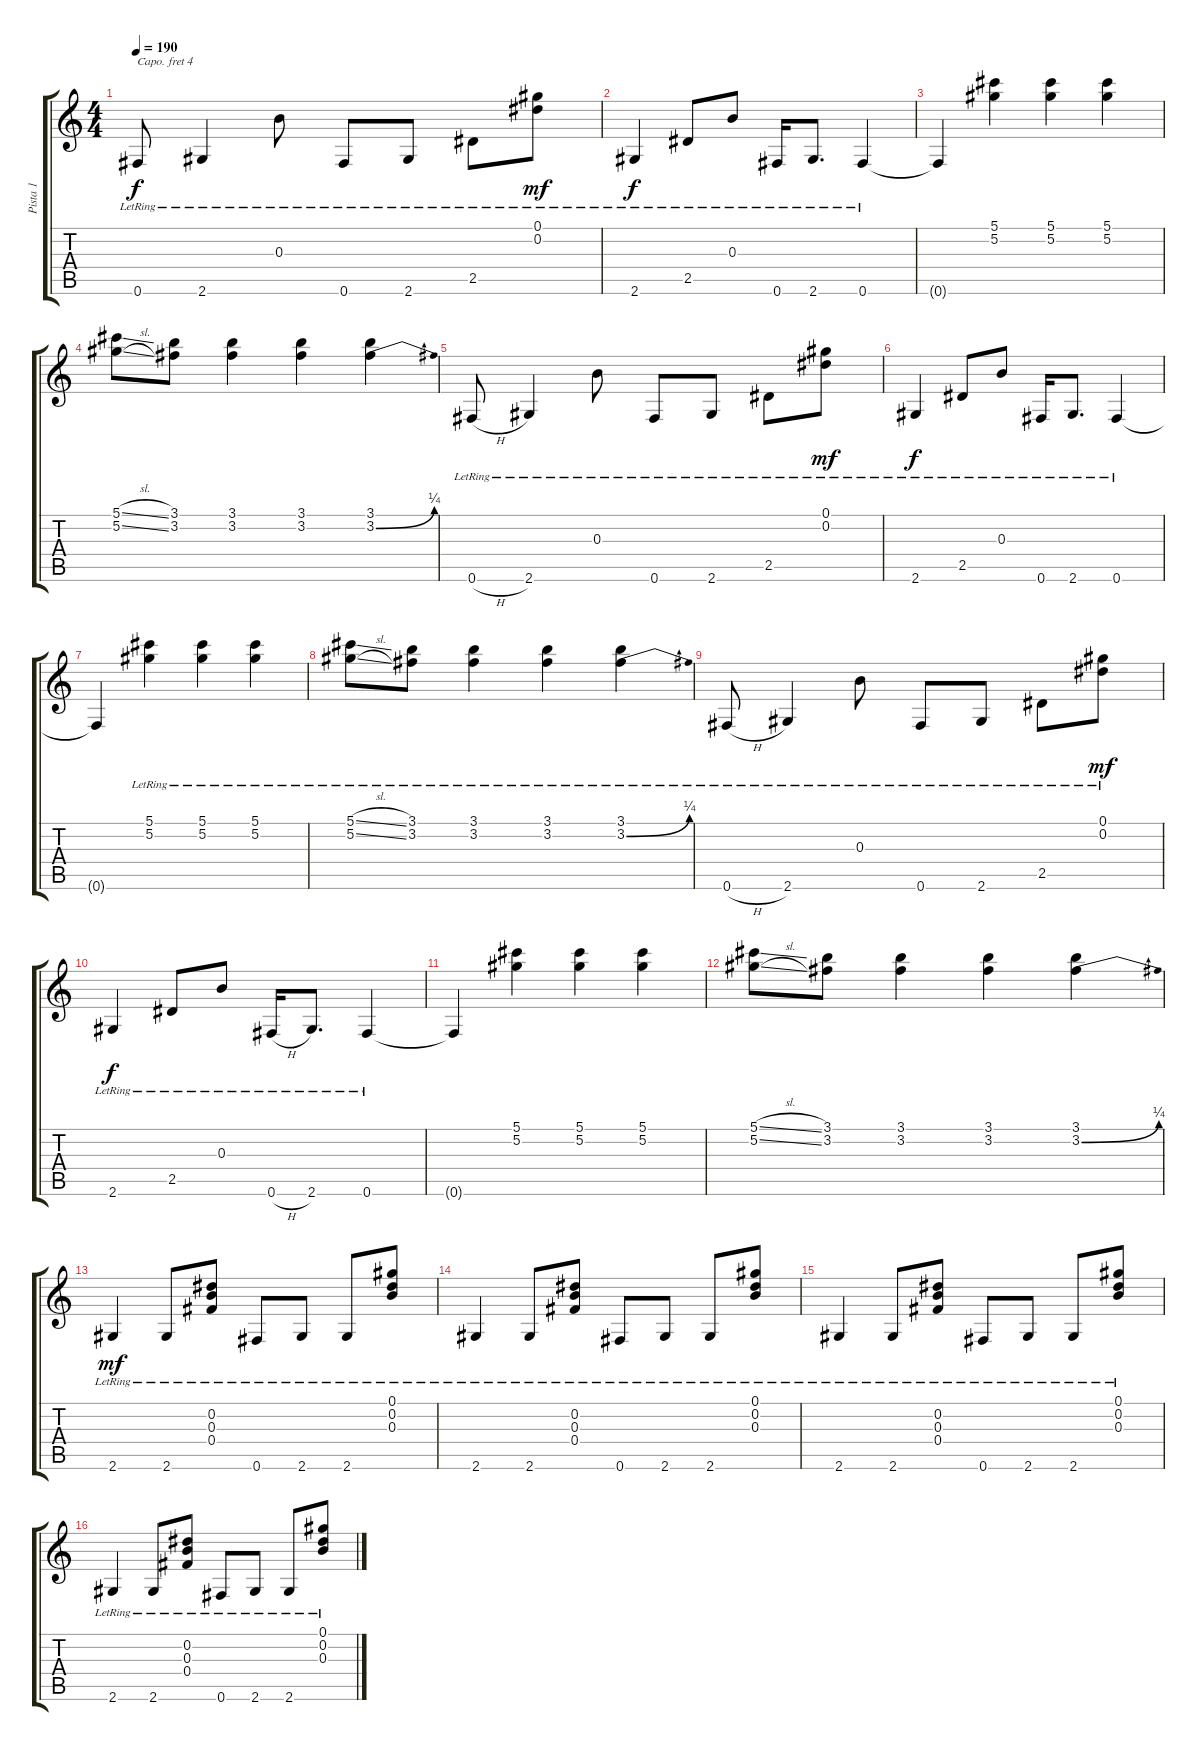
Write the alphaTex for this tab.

\track ("Pista 1" "Pista 1") {instrument electricguitarjazz}
\staff {score tabs}
\capo 4
\tuning (E4 B3 G3 D3 A2 D2) {hide}
\ts (4 4)
\tempo 190
\clef g2
\ks c
0.6{lr}.8{dy f} 2.6{lr}.4 0.3{lr}.8 0.6{lr}.8 2.6{lr}.8 2.5{lr}.8 (0.1{lr} 0.2{lr}).8{dy mf} |
2.6{lr}.4{dy f} 2.5{lr}.8 0.3{lr}.8 0.6{lr}.16 2.6{lr}.8{d} 0.6{lr}.4 |
0.6{t}.4 (5.1 5.2).4 (5.1 5.2).4 (5.1 5.2).4 |
(5.1{sl} 5.2{sl}).8 (3.1 3.2).8 (3.1 3.2).4 (3.1 3.2).4 (3.1 3.2{be (bend 0 0 60 1)}).4 |
0.6{h lr}.8 2.6{lr}.4 0.3{lr}.8 0.6{lr}.8 2.6{lr}.8 2.5{lr}.8 (0.1{lr} 0.2{lr}).8{dy mf} |
2.6{lr}.4{dy f} 2.5{lr}.8 0.3{lr}.8 0.6{lr}.16 2.6{lr}.8{d} 0.6{lr}.4 |
0.6{t}.4 (5.1{lr} 5.2{lr}).4 (5.1{lr} 5.2{lr}).4 (5.1{lr} 5.2{lr}).4 |
(5.1{sl lr} 5.2{sl lr}).8 (3.1{lr} 3.2{lr}).8 (3.1{lr} 3.2{lr}).4 (3.1{lr} 3.2{lr}).4 (3.1{lr} 3.2{be (bend 0 0 60 1) lr}).4 |
0.6{h lr}.8 2.6{lr}.4 0.3{lr}.8 0.6{lr}.8 2.6{lr}.8 2.5{lr}.8 (0.1{lr} 0.2{lr}).8{dy mf} |
2.6{lr}.4{dy f} 2.5{lr}.8 0.3{lr}.8 0.6{h lr}.16 2.6{lr}.8{d} 0.6{lr}.4 |
0.6{t}.4 (5.1 5.2).4 (5.1 5.2).4 (5.1 5.2).4 |
(5.1{sl} 5.2{sl}).8 (3.1 3.2).8 (3.1 3.2).4 (3.1 3.2).4 (3.1 3.2{be (bend 0 0 60 1)}).4 |
2.6{lr}.4{dy mf instrument overdrivenguitar} 2.6{lr}.8 (0.2{lr} 0.3{lr} 0.4{lr}).8 0.6{lr}.8 2.6{lr}.8 2.6{lr}.8 (0.1{lr} 0.2{lr} 0.3{lr}).8 |
2.6{lr}.4 2.6{lr}.8 (0.2{lr} 0.3{lr} 0.4{lr}).8 0.6{lr}.8 2.6{lr}.8 2.6{lr}.8 (0.1{lr} 0.2{lr} 0.3{lr}).8 |
2.6{lr}.4 2.6{lr}.8 (0.2{lr} 0.3{lr} 0.4{lr}).8 0.6{lr}.8 2.6{lr}.8 2.6{lr}.8 (0.1{lr} 0.2{lr} 0.3{lr}).8 |
2.6{lr}.4 2.6{lr}.8 (0.2{lr} 0.3{lr} 0.4{lr}).8 0.6{lr}.8 2.6{lr}.8 2.6{lr}.8 (0.1{lr} 0.2{lr} 0.3{lr}).8
